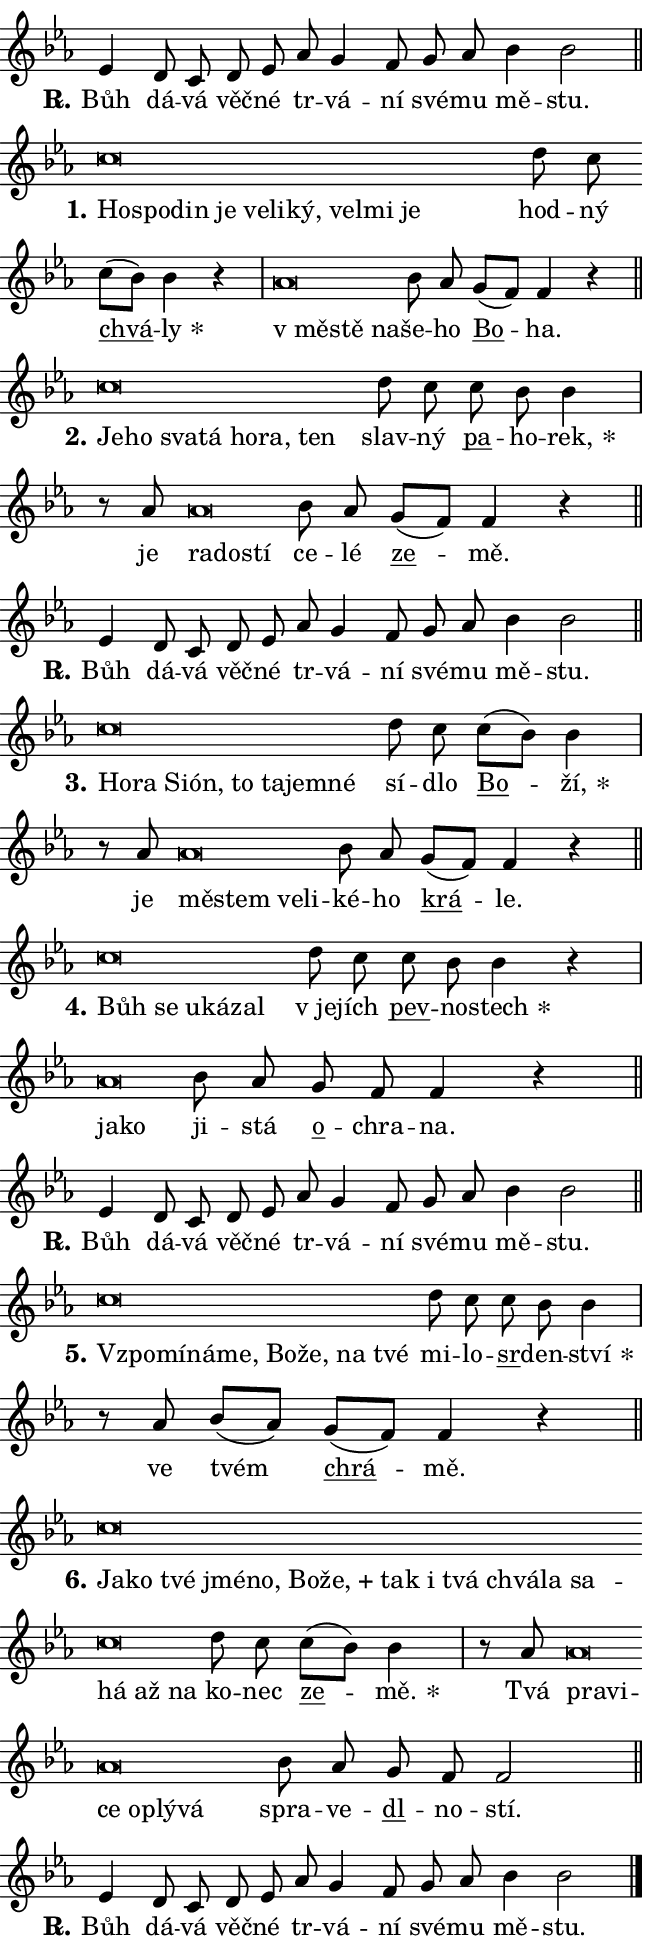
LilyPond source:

\version "2.24.0"
\header { tagline = "" }
\paper {
  indent = 0\cm
  top-margin = 0\cm
  right-margin = 0.13\cm % to fit lyric hyphens
  bottom-margin = 0\cm
  left-margin = 0\cm
  paper-width = 11\cm
  page-breaking = #ly:one-page-breaking
  system-system-spacing.basic-distance = #11
  score-system-spacing.basic-distance = #11
  ragged-last = ##f
}


%% Author: Thomas Morley
%% https://lists.gnu.org/archive/html/lilypond-user/2020-05/msg00002.html
#(define (line-position grob)
"Returns position of @var[grob} in current system:
   @code{'start}, if at first time-step
   @code{'end}, if at last time-step
   @code{'middle} otherwise
"
  (let* ((col (ly:item-get-column grob))
         (ln (ly:grob-object col 'left-neighbor))
         (rn (ly:grob-object col 'right-neighbor))
         (col-to-check-left (if (ly:grob? ln) ln col))
         (col-to-check-right (if (ly:grob? rn) rn col))
         (break-dir-left
           (and
             (ly:grob-property col-to-check-left 'non-musical #f)
             (ly:item-break-dir col-to-check-left)))
         (break-dir-right
           (and
             (ly:grob-property col-to-check-right 'non-musical #f)
             (ly:item-break-dir col-to-check-right))))
        (cond ((eqv? 1 break-dir-left) 'start)
              ((eqv? -1 break-dir-right) 'end)
              (else 'middle))))

#(define (tranparent-at-line-position vctor)
  (lambda (grob)
  "Relying on @code{line-position} select the relevant enry from @var{vctor}.
Used to determine transparency,"
    (case (line-position grob)
      ((end) (not (vector-ref vctor 0)))
      ((middle) (not (vector-ref vctor 1)))
      ((start) (not (vector-ref vctor 2))))))

noteHeadBreakVisibility =
#(define-music-function (break-visibility)(vector?)
"Makes @code{NoteHead}s transparent relying on @var{break-visibility}"
#{
  \override NoteHead.transparent =
    #(tranparent-at-line-position break-visibility)
#})

#(define delete-ledgers-for-transparent-note-heads
  (lambda (grob)
    "Reads whether a @code{NoteHead} is transparent.
If so this @code{NoteHead} is removed from @code{'note-heads} from
@var{grob}, which is supposed to be @code{LedgerLineSpanner}.
As a result ledgers are not printed for this @code{NoteHead}"
    (let* ((nhds-array (ly:grob-object grob 'note-heads))
           (nhds-list
             (if (ly:grob-array? nhds-array)
                 (ly:grob-array->list nhds-array)
                 '()))
           ;; Relies on the transparent-property being done before
           ;; Staff.LedgerLineSpanner.after-line-breaking is executed.
           ;; This is fragile ...
           (to-keep
             (remove
               (lambda (nhd)
                 (ly:grob-property nhd 'transparent #f))
               nhds-list)))
      ;; TODO find a better method to iterate over grob-arrays, similiar
      ;; to filter/remove etc for lists
      ;; For now rebuilt from scratch
      (set! (ly:grob-object grob 'note-heads)  '())
      (for-each
        (lambda (nhd)
          (ly:pointer-group-interface::add-grob grob 'note-heads nhd))
        to-keep))))

squashNotes = {
  \override NoteHead.X-extent = #'(-0.2 . 0.2)
  \override NoteHead.Y-extent = #'(-0.75 . 0)
  \override NoteHead.stencil =
    #(lambda (grob)
       (let ((pos (ly:grob-property grob 'staff-position)))
         (begin
           (if (< pos -7) (display "ERROR: Lower brevis then expected\n") (display ""))
           (if (<= pos -6) ly:text-interface::print ly:note-head::print))))
}
unSquashNotes = {
  \revert NoteHead.X-extent
  \revert NoteHead.Y-extent
  \revert NoteHead.stencil
}

hideNotes = \noteHeadBreakVisibility #begin-of-line-visible
unHideNotes = \noteHeadBreakVisibility #all-visible

% work-around for resetting accidentals
% https://lilypond.org/doc/v2.23/Documentation/notation/displaying-rhythms#unmetered-music
cadenzaMeasure = {
  \cadenzaOff
  \partial 1024 s1024
  \cadenzaOn
}

#(define-markup-command (accent layout props text) (markup?)
  "Underline accented syllable"
  (interpret-markup layout props
    #{\markup \override #'(offset . 4.3) \underline { #text }#}))

responsum = \markup \concat {
  "R" \hspace #-1.05 \path #0.1 #'((moveto 0 0.07) (lineto 0.9 0.8)) \hspace #0.05 "."
}

spaceSize = #0.6828661417322834 % exact space size for TeX Gyre Schola

\layout {
  \context {
    \Staff
    \remove "Time_signature_engraver"
    \override LedgerLineSpanner.after-line-breaking = #delete-ledgers-for-transparent-note-heads
  }
  \context {
    \Lyrics {
      \override LyricSpace.minimum-distance = \spaceSize
      \override LyricText.font-name = #"TeX Gyre Schola"
      \override LyricText.font-size = 1
      \override StanzaNumber.font-name = #"TeX Gyre Schola Bold"
      \override StanzaNumber.font-size = 1
    }
  }
  \context {
    \Score 
    \override NoteHead.text =
      #(lambda (grob) 
        (let ((pos (ly:grob-property grob 'staff-position)))
          #{\markup {
            \combine
              \halign #-0.55 \raise #(if (= pos -6) 0 0.5) \override #'(thickness . 2) \draw-line #'(3.2 . 0)
              \musicglyph "noteheads.sM1"
          }#}))
  }
}

% magnetic-lyrics.ily
%
%   written by
%     Jean Abou Samra <jean@abou-samra.fr>
%     Werner Lemberg <wl@gnu.org>
%
%   adapted by
%     Jiri Hon <jiri.hon@gmail.com>
%
% Version 2022-Apr-15

% https://www.mail-archive.com/lilypond-user@gnu.org/msg149350.html

#(define (Left_hyphen_pointer_engraver context)
   "Collect syllable-hyphen-syllable occurrences in lyrics and store
them in properties.  This engraver only looks to the left.  For
example, if the lyrics input is @code{foo -- bar}, it does the
following.

@itemize @bullet
@item
Set the @code{text} property of the @code{LyricHyphen} grob between
@q{foo} and @q{bar} to @code{foo}.

@item
Set the @code{left-hyphen} property of the @code{LyricText} grob with
text @q{foo} to the @code{LyricHyphen} grob between @q{foo} and
@q{bar}.
@end itemize

Use this auxiliary engraver in combination with the
@code{lyric-@/text::@/apply-@/magnetic-@/offset!} hook."
   (let ((hyphen #f)
         (text #f))
     (make-engraver
      (acknowledgers
       ((lyric-syllable-interface engraver grob source-engraver)
        (set! text grob)))
      (end-acknowledgers
       ((lyric-hyphen-interface engraver grob source-engraver)
        ;(when (not (grob::has-interface grob 'lyric-space-interface))
          (set! hyphen grob)));)
      ((stop-translation-timestep engraver)
       (when (and text hyphen)
         (ly:grob-set-object! text 'left-hyphen hyphen))
       (set! text #f)
       (set! hyphen #f)))))

#(define (lyric-text::apply-magnetic-offset! grob)
   "If the space between two syllables is less than the value in
property @code{LyricText@/.details@/.squash-threshold}, move the right
syllable to the left so that it gets concatenated with the left
syllable.

Use this function as a hook for
@code{LyricText@/.after-@/line-@/breaking} if the
@code{Left_@/hyphen_@/pointer_@/engraver} is active."
   (let ((hyphen (ly:grob-object grob 'left-hyphen #f)))
     (when hyphen
       (let ((left-text (ly:spanner-bound hyphen LEFT)))
         (when (grob::has-interface left-text 'lyric-syllable-interface)
           (let* ((common (ly:grob-common-refpoint grob left-text X))
                  (this-x-ext (ly:grob-extent grob common X))
                  (left-x-ext
                   (begin
                     ;; Trigger magnetism for left-text.
                     (ly:grob-property left-text 'after-line-breaking)
                     (ly:grob-extent left-text common X)))
                  ;; `delta` is the gap width between two syllables.
                  (delta (- (interval-start this-x-ext)
                            (interval-end left-x-ext)))
                  (details (ly:grob-property grob 'details))
                  (threshold (assoc-get 'squash-threshold details 0.2)))
             (when (< delta threshold)
               (let* (;; We have to manipulate the input text so that
                      ;; ligatures crossing syllable boundaries are not
                      ;; disabled.  For languages based on the Latin
                      ;; script this is essentially a beautification.
                      ;; However, for non-Western scripts it can be a
                      ;; necessity.
                      (lt (ly:grob-property left-text 'text))
                      (rt (ly:grob-property grob 'text))
                      (is-space (grob::has-interface hyphen 'lyric-space-interface))
                      (space (if is-space " " ""))
                      (extra-delta (if is-space spaceSize 0))
                      ;; Append new syllable.
                      (ltrt-space (if (and (string? lt) (string? rt))
                                (string-append lt space rt)
                                (make-concat-markup (list lt space rt))))
                      ;; Right-align `ltrt` to the right side.
                      (ltrt-space-markup (grob-interpret-markup
                               grob
                               (make-translate-markup
                                (cons (interval-length this-x-ext) 0)
                                (make-right-align-markup ltrt-space)))))
                 (begin
                   ;; Don't print `left-text`.
                   (ly:grob-set-property! left-text 'stencil #f)
                   ;; Set text and stencil (which holds all collected
                   ;; syllables so far) and shift it to the left.
                   (ly:grob-set-property! grob 'text ltrt-space)
                   (ly:grob-set-property! grob 'stencil ltrt-space-markup)
                   (ly:grob-translate-axis! grob (- (- delta extra-delta)) X))))))))))


#(define (lyric-hyphen::displace-bounds-first grob)
   ;; Make very sure this callback isn't triggered too early.
   (let ((left (ly:spanner-bound grob LEFT))
         (right (ly:spanner-bound grob RIGHT)))
     (ly:grob-property left 'after-line-breaking)
     (ly:grob-property right 'after-line-breaking)
     (ly:lyric-hyphen::print grob)))

squashThreshold = #0.4

\layout {
  \context {
    \Lyrics
    \consists #Left_hyphen_pointer_engraver
    \override LyricText.after-line-breaking =
      #lyric-text::apply-magnetic-offset!
    \override LyricHyphen.stencil = #lyric-hyphen::displace-bounds-first
    \override LyricText.details.squash-threshold = \squashThreshold
    \override LyricHyphen.minimum-distance = 0
    \override LyricHyphen.minimum-length = \squashThreshold
  }
}

squashText = \override LyricText.details.squash-threshold = 9999
unSquashText = \override LyricText.details.squash-threshold = \squashThreshold

leftText = \override LyricText.self-alignment-X = #LEFT
unLeftText = \revert LyricText.self-alignment-X

starOffset = #(lambda (grob) 
                (let ((x_offset (ly:self-alignment-interface::aligned-on-x-parent grob)))
                  (if (= x_offset 0) 0 (+ x_offset 1.2))))

star = #(define-music-function (syllable)(string?)
"Append star separator at the end of a syllable"
#{
  \once \override LyricText.X-offset = #starOffset
  \lyricmode { \markup {
    #syllable
    \override #'((font-name . "TeX Gyre Schola Bold")) \hspace #0.2 \lower #0.65 \larger "*"
  } }
#})

starAccent = #(define-music-function (syllable)(string?)
"Append star separator at the end of a syllable and make accent"
#{
  \once \override LyricText.X-offset = #starOffset
  \lyricmode { \markup {
    \accent #syllable
    \override #'((font-name . "TeX Gyre Schola Bold")) \hspace #0.2 \lower #0.65 \larger "*"
  } }
#})

breath = #(define-music-function (syllable)(string?)
"Append breathing indicator at the end of a syllable"
#{
  \lyricmode { \markup { #syllable "+" } }
#})

optionalBreath = #(define-music-function (syllable)(string?)
"Append optional breathing indicator at the end of a syllable"
#{
  \lyricmode { \markup { #syllable "(+)" } }
#})


\score {
    <<
        \new Voice = "melody" { \cadenzaOn \key es \major \relative { es'4 d8 c d es \bar "" as g4 f8 \bar "" g as bes4 bes2 \cadenzaMeasure \bar "||" \break } }
        \new Lyrics \lyricsto "melody" { \lyricmode { \set stanza = \responsum
Bůh dá -- vá věč -- né tr -- vá -- ní své -- mu mě -- stu. } }
    >>
    \layout {}
}

\score {
    <<
        \new Voice = "melody" { \cadenzaOn \key es \major \relative { \squashNotes c''\breve*1/16 \hideNotes \breve*1/16 \bar "" \breve*1/16 \bar "" \breve*1/16 \bar "" \breve*1/16 \bar "" \breve*1/16 \bar "" \breve*1/16 \bar "" \breve*1/16 \bar "" \breve*1/16 \breve*1/16 \bar "" \unHideNotes \unSquashNotes d8 c \bar "" c[( bes)] bes4 r \cadenzaMeasure \bar "|" \squashNotes as\breve*1/16 \hideNotes \breve*1/16 \breve*1/16 \bar "" \unHideNotes \unSquashNotes bes8 as \bar "" g[( f)] f4 r \cadenzaMeasure \bar "||" \break } }
        \new Lyrics \lyricsto "melody" { \lyricmode { \set stanza = "1."
\leftText Ho -- \squashText spo -- din je ve -- li -- ký, vel -- mi je \unLeftText \unSquashText hod -- ný \markup \accent chvá -- \star ly \leftText "v mě" -- \squashText stě na -- \unLeftText \unSquashText še -- ho \markup \accent Bo -- ha. } }
    >>
    \layout {}
}

\score {
    <<
        \new Voice = "melody" { \cadenzaOn \key es \major \relative { \squashNotes c''\breve*1/16 \hideNotes \breve*1/16 \bar "" \breve*1/16 \bar "" \breve*1/16 \bar "" \breve*1/16 \bar "" \breve*1/16 \breve*1/16 \bar "" \unHideNotes \unSquashNotes d8 c \bar "" c bes bes4 \cadenzaMeasure \bar "|" r8 as8 \squashNotes as\breve*1/16 \hideNotes \breve*1/16 \breve*1/16 \bar "" \unHideNotes \unSquashNotes bes8 as \bar "" g[( f)] f4 r \cadenzaMeasure \bar "||" \break } }
        \new Lyrics \lyricsto "melody" { \lyricmode { \set stanza = "2."
\leftText Je -- \squashText ho sva -- tá ho -- ra, ten \unLeftText \unSquashText slav -- ný \markup \accent pa -- ho -- \star rek, je \leftText ra -- \squashText do -- stí \unLeftText \unSquashText ce -- lé \markup \accent ze -- mě. } }
    >>
    \layout {}
}

\score {
    <<
        \new Voice = "melody" { \cadenzaOn \key es \major \relative { es'4 d8 c d es \bar "" as g4 f8 \bar "" g as bes4 bes2 \cadenzaMeasure \bar "||" \break } }
        \new Lyrics \lyricsto "melody" { \lyricmode { \set stanza = \responsum
Bůh dá -- vá věč -- né tr -- vá -- ní své -- mu mě -- stu. } }
    >>
    \layout {}
}

\score {
    <<
        \new Voice = "melody" { \cadenzaOn \key es \major \relative { \squashNotes c''\breve*1/16 \hideNotes \breve*1/16 \bar "" \breve*1/16 \bar "" \breve*1/16 \bar "" \breve*1/16 \bar "" \breve*1/16 \bar "" \breve*1/16 \breve*1/16 \bar "" \unHideNotes \unSquashNotes d8 c \bar "" c[( bes)] bes4 \cadenzaMeasure \bar "|" r8 as8 \squashNotes as\breve*1/16 \hideNotes \breve*1/16 \bar "" \breve*1/16 \breve*1/16 \bar "" \unHideNotes \unSquashNotes bes8 as \bar "" g[( f)] f4 r \cadenzaMeasure \bar "||" \break } }
        \new Lyrics \lyricsto "melody" { \lyricmode { \set stanza = "3."
\leftText Ho -- \squashText ra Si -- ón, to ta -- jem -- né \unLeftText \unSquashText sí -- dlo \markup \accent Bo -- \star ží, je \leftText mě -- \squashText stem ve -- li -- \unLeftText \unSquashText ké -- ho \markup \accent krá -- le. } }
    >>
    \layout {}
}

\score {
    <<
        \new Voice = "melody" { \cadenzaOn \key es \major \relative { \squashNotes c''\breve*1/16 \hideNotes \breve*1/16 \bar "" \breve*1/16 \bar "" \breve*1/16 \breve*1/16 \bar "" \unHideNotes \unSquashNotes d8 c \bar "" c bes bes4 r \cadenzaMeasure \bar "|" \squashNotes as\breve*1/16 \hideNotes \breve*1/16 \bar "" \unHideNotes \unSquashNotes bes8 as \bar "" g f f4 r \cadenzaMeasure \bar "||" \break } }
        \new Lyrics \lyricsto "melody" { \lyricmode { \set stanza = "4."
\leftText Bůh \squashText se u -- ká -- zal \unLeftText \unSquashText "v je" -- jích \markup \accent pev -- no -- \star stech \leftText ja -- \squashText ko \unLeftText \unSquashText ji -- stá \markup \accent o -- chra -- na. } }
    >>
    \layout {}
}

\score {
    <<
        \new Voice = "melody" { \cadenzaOn \key es \major \relative { es'4 d8 c d es \bar "" as g4 f8 \bar "" g as bes4 bes2 \cadenzaMeasure \bar "||" \break } }
        \new Lyrics \lyricsto "melody" { \lyricmode { \set stanza = \responsum
Bůh dá -- vá věč -- né tr -- vá -- ní své -- mu mě -- stu. } }
    >>
    \layout {}
}

\score {
    <<
        \new Voice = "melody" { \cadenzaOn \key es \major \relative { \squashNotes c''\breve*1/16 \hideNotes \breve*1/16 \bar "" \breve*1/16 \bar "" \breve*1/16 \bar "" \breve*1/16 \bar "" \breve*1/16 \bar "" \breve*1/16 \breve*1/16 \bar "" \unHideNotes \unSquashNotes d8 c \bar "" c bes bes4 \cadenzaMeasure \bar "|" r8 as bes[( as)] \bar "" g[( f)] f4 r \cadenzaMeasure \bar "||" \break } }
        \new Lyrics \lyricsto "melody" { \lyricmode { \set stanza = "5."
\leftText Vzpo -- \squashText mí -- ná -- me, Bo -- že, na tvé \unLeftText \unSquashText mi -- lo -- \markup \accent sr -- den -- \star ství ve tvém \markup \accent chrá -- mě. } }
    >>
    \layout {}
}

\score {
    <<
        \new Voice = "melody" { \cadenzaOn \key es \major \relative { \squashNotes c''\breve*1/16 \hideNotes \breve*1/16 \bar "" \breve*1/16 \bar "" \breve*1/16 \bar "" \breve*1/16 \bar "" \breve*1/16 \bar "" \breve*1/16 \bar "" \breve*1/16 \bar "" \breve*1/16 \bar "" \breve*1/16 \bar "" \breve*1/16 \bar "" \breve*1/16 \bar "" \breve*1/16 \bar "" \breve*1/16 \bar "" \breve*1/16 \breve*1/16 \bar "" \unHideNotes \unSquashNotes d8 c \bar "" c[( bes)] bes4 \cadenzaMeasure \bar "|" r8 as8 \squashNotes as\breve*1/16 \hideNotes \breve*1/16 \bar "" \breve*1/16 \bar "" \breve*1/16 \bar "" \breve*1/16 \breve*1/16 \bar "" \unHideNotes \unSquashNotes bes8 as \bar "" g f f2 \cadenzaMeasure \bar "||" \break } }
        \new Lyrics \lyricsto "melody" { \lyricmode { \set stanza = "6."
\leftText Ja -- \squashText ko tvé jmé -- no, Bo -- \breath "že," tak i tvá chvá -- la sa -- há až na \unLeftText \unSquashText ko -- nec \markup \accent ze -- \star mě. Tvá \leftText pra -- \squashText vi -- ce o -- plý -- vá \unLeftText \unSquashText spra -- ve -- \markup \accent dl -- no -- stí. } }
    >>
    \layout {}
}

\score {
    <<
        \new Voice = "melody" { \cadenzaOn \key es \major \relative { es'4 d8 c d es \bar "" as g4 f8 \bar "" g as bes4 bes2 \cadenzaMeasure \bar "||" \break } \bar "|." }
        \new Lyrics \lyricsto "melody" { \lyricmode { \set stanza = \responsum
Bůh dá -- vá věč -- né tr -- vá -- ní své -- mu mě -- stu. } }
    >>
    \layout {}
}
